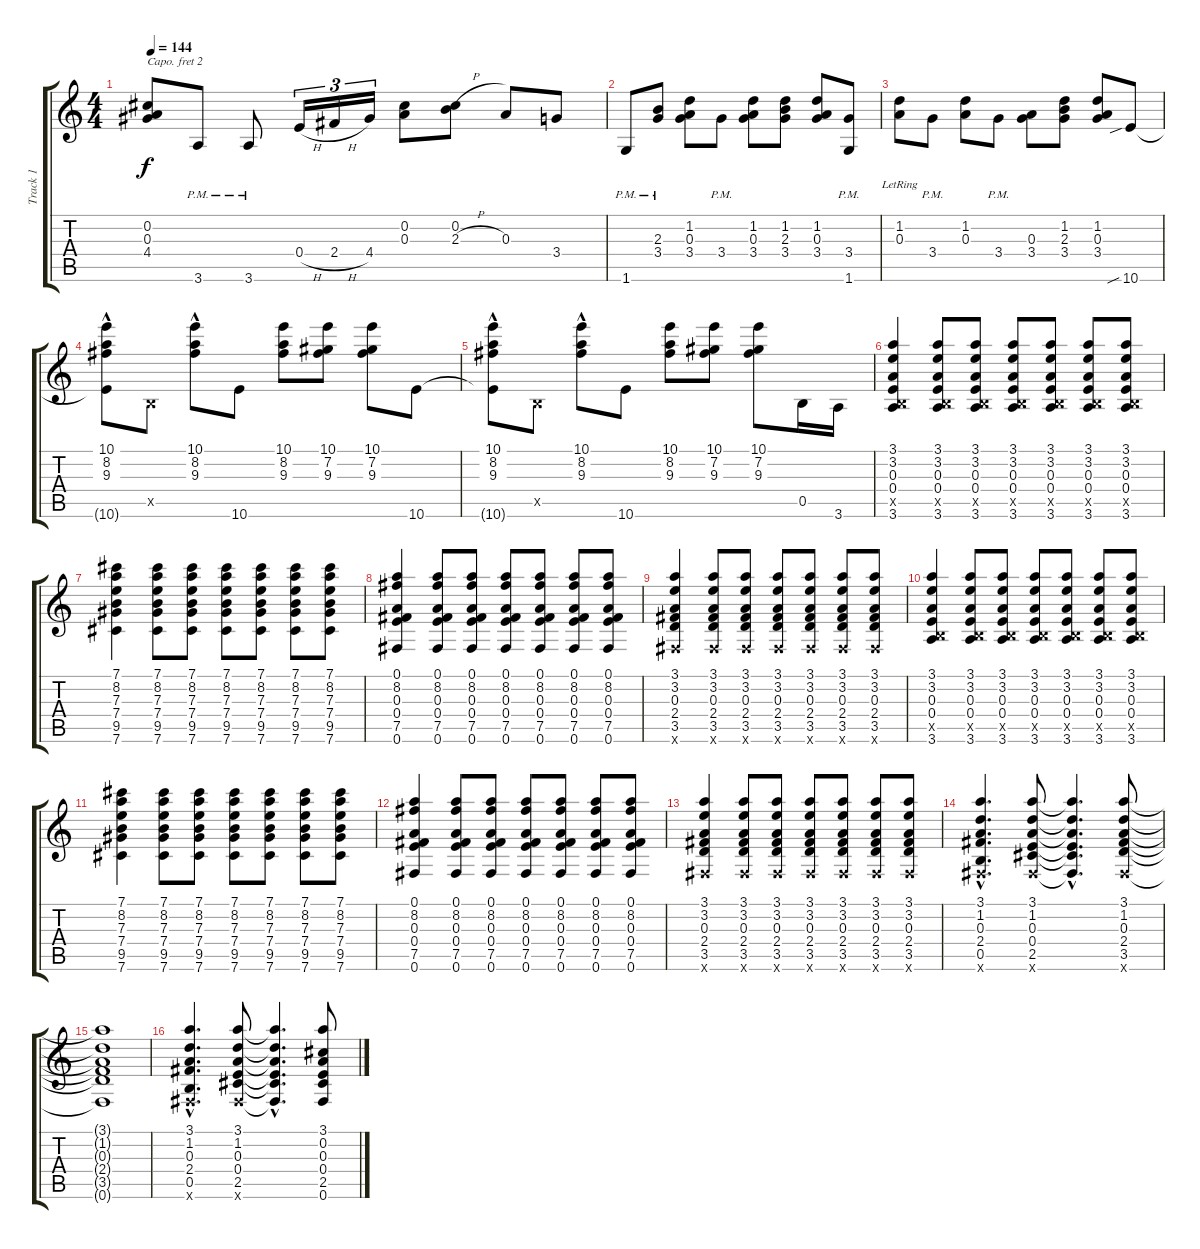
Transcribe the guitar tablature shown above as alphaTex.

\track ("Track 1" "Track 1") {instrument acousticguitarnylon}
\staff {score tabs}
\capo 2
\tuning (E4 B3 G3 D3 A2 E2) {hide}
\ts (4 4)
\tempo 144
\clef g2
\ks c
(0.2{t} 0.3{t} 4.4{t}).8{dy f} 3.6{pm}.8 3.6{pm}.8 0.4{h}.16{tu (3 2)} 2.4{h}.16{tu (3 2)} 4.4.16{tu (3 2)} (0.2 0.3).8 (0.2 2.3{h}).8 0.3.8 3.4.8 |
1.6{pm}.8 (2.3 3.4{pm}).8 (1.2 0.3 3.4).8 3.4{pm}.8 (1.2 0.3 3.4).8 (1.2 2.3 3.4).8 (1.2 0.3 3.4).8 (3.4 1.6{pm}).8 |
(1.2{lr} 0.3).8 3.4{pm}.8 (1.2 0.3).8 3.4{pm}.8 (0.3 3.4).8 (1.2 2.3 3.4).8 (1.2 0.3 3.4).8 10.6{sib}.8 |
(10.1{hac} 8.2 9.3 10.6{t}).8 0.5{x}.8 (10.1{hac} 8.2 9.3).8 10.6.8 (10.1 8.2 9.3).8 (10.1 7.2 9.3).8 (10.1 7.2 9.3).8 10.6.8 |
(10.1{hac} 8.2 9.3 10.6{t}).8 0.5{x}.8 (10.1{hac} 8.2 9.3).8 10.6.8 (10.1 8.2 9.3).8 (10.1 7.2 9.3).8 (10.1 7.2 9.3).8 0.5.16 3.6.16 |
(3.1 3.2 0.3 0.4 0.5{x} 3.6).4 (3.1 3.2 0.3 0.4 0.5{x} 3.6).8 (3.1 3.2 0.3 0.4 0.5{x} 3.6).8 (3.1 3.2 0.3 0.4 0.5{x} 3.6).8 (3.1 3.2 0.3 0.4 0.5{x} 3.6).8 (3.1 3.2 0.3 0.4 0.5{x} 3.6).8 (3.1 3.2 0.3 0.4 0.5{x} 3.6).8 |
(7.1 8.2 7.3 7.4 9.5 7.6).4 (7.1 8.2 7.3 7.4 9.5 7.6).8 (7.1 8.2 7.3 7.4 9.5 7.6).8 (7.1 8.2 7.3 7.4 9.5 7.6).8 (7.1 8.2 7.3 7.4 9.5 7.6).8 (7.1 8.2 7.3 7.4 9.5 7.6).8 (7.1 8.2 7.3 7.4 9.5 7.6).8 |
(0.1 8.2 0.3 0.4 7.5 0.6).4 (0.1 8.2 0.3 0.4 7.5 0.6).8 (0.1 8.2 0.3 0.4 7.5 0.6).8 (0.1 8.2 0.3 0.4 7.5 0.6).8 (0.1 8.2 0.3 0.4 7.5 0.6).8 (0.1 8.2 0.3 0.4 7.5 0.6).8 (0.1 8.2 0.3 0.4 7.5 0.6).8 |
(3.1 3.2 0.3 2.4 3.5 0.6{x}).4 (3.1 3.2 0.3 2.4 3.5 0.6{x}).8 (3.1 3.2 0.3 2.4 3.5 0.6{x}).8 (3.1 3.2 0.3 2.4 3.5 0.6{x}).8 (3.1 3.2 0.3 2.4 3.5 0.6{x}).8 (3.1 3.2 0.3 2.4 3.5 0.6{x}).8 (3.1 3.2 0.3 2.4 3.5 0.6{x}).8 |
(3.1 3.2 0.3 0.4 0.5{x} 3.6).4 (3.1 3.2 0.3 0.4 0.5{x} 3.6).8 (3.1 3.2 0.3 0.4 0.5{x} 3.6).8 (3.1 3.2 0.3 0.4 0.5{x} 3.6).8 (3.1 3.2 0.3 0.4 0.5{x} 3.6).8 (3.1 3.2 0.3 0.4 0.5{x} 3.6).8 (3.1 3.2 0.3 0.4 0.5{x} 3.6).8 |
(7.1 8.2 7.3 7.4 9.5 7.6).4 (7.1 8.2 7.3 7.4 9.5 7.6).8 (7.1 8.2 7.3 7.4 9.5 7.6).8 (7.1 8.2 7.3 7.4 9.5 7.6).8 (7.1 8.2 7.3 7.4 9.5 7.6).8 (7.1 8.2 7.3 7.4 9.5 7.6).8 (7.1 8.2 7.3 7.4 9.5 7.6).8 |
(0.1 8.2 0.3 0.4 7.5 0.6).4 (0.1 8.2 0.3 0.4 7.5 0.6).8 (0.1 8.2 0.3 0.4 7.5 0.6).8 (0.1 8.2 0.3 0.4 7.5 0.6).8 (0.1 8.2 0.3 0.4 7.5 0.6).8 (0.1 8.2 0.3 0.4 7.5 0.6).8 (0.1 8.2 0.3 0.4 7.5 0.6).8 |
(3.1 3.2 0.3 2.4 3.5 0.6{x}).4 (3.1 3.2 0.3 2.4 3.5 0.6{x}).8 (3.1 3.2 0.3 2.4 3.5 0.6{x}).8 (3.1 3.2 0.3 2.4 3.5 0.6{x}).8 (3.1 3.2 0.3 2.4 3.5 0.6{x}).8 (3.1 3.2 0.3 2.4 3.5 0.6{x}).8 (3.1 3.2 0.3 2.4 3.5 0.6{x}).8 |
(3.1{hac} 1.2{hac} 0.3{hac} 2.4{hac} 0.5{hac} 0.6{hac x}).4{d} (3.1 1.2 0.3 0.4 2.5 0.6{x}).8 (3.1{hac t} 1.2{hac t} 0.3{hac t} 0.4{hac t} 2.5{hac t} 0.6{hac t}).4{d} (3.1 1.2 0.3 2.4 3.5 0.6{x}).8 |
(3.1{t} 1.2{t} 0.3{t} 2.4{t} 3.5{t} 0.6{t}).1 |
(3.1{hac} 1.2{hac} 0.3{hac} 2.4{hac} 0.5{hac} 0.6{hac x}).4{d} (3.1 1.2 0.3 0.4 2.5 0.6{x}).8 (3.1{hac t} 1.2{hac t} 0.3{hac t} 0.4{hac t} 2.5{hac t} 0.6{hac t}).4{d} (3.1 0.2 0.3 0.4 2.5 0.6).8
